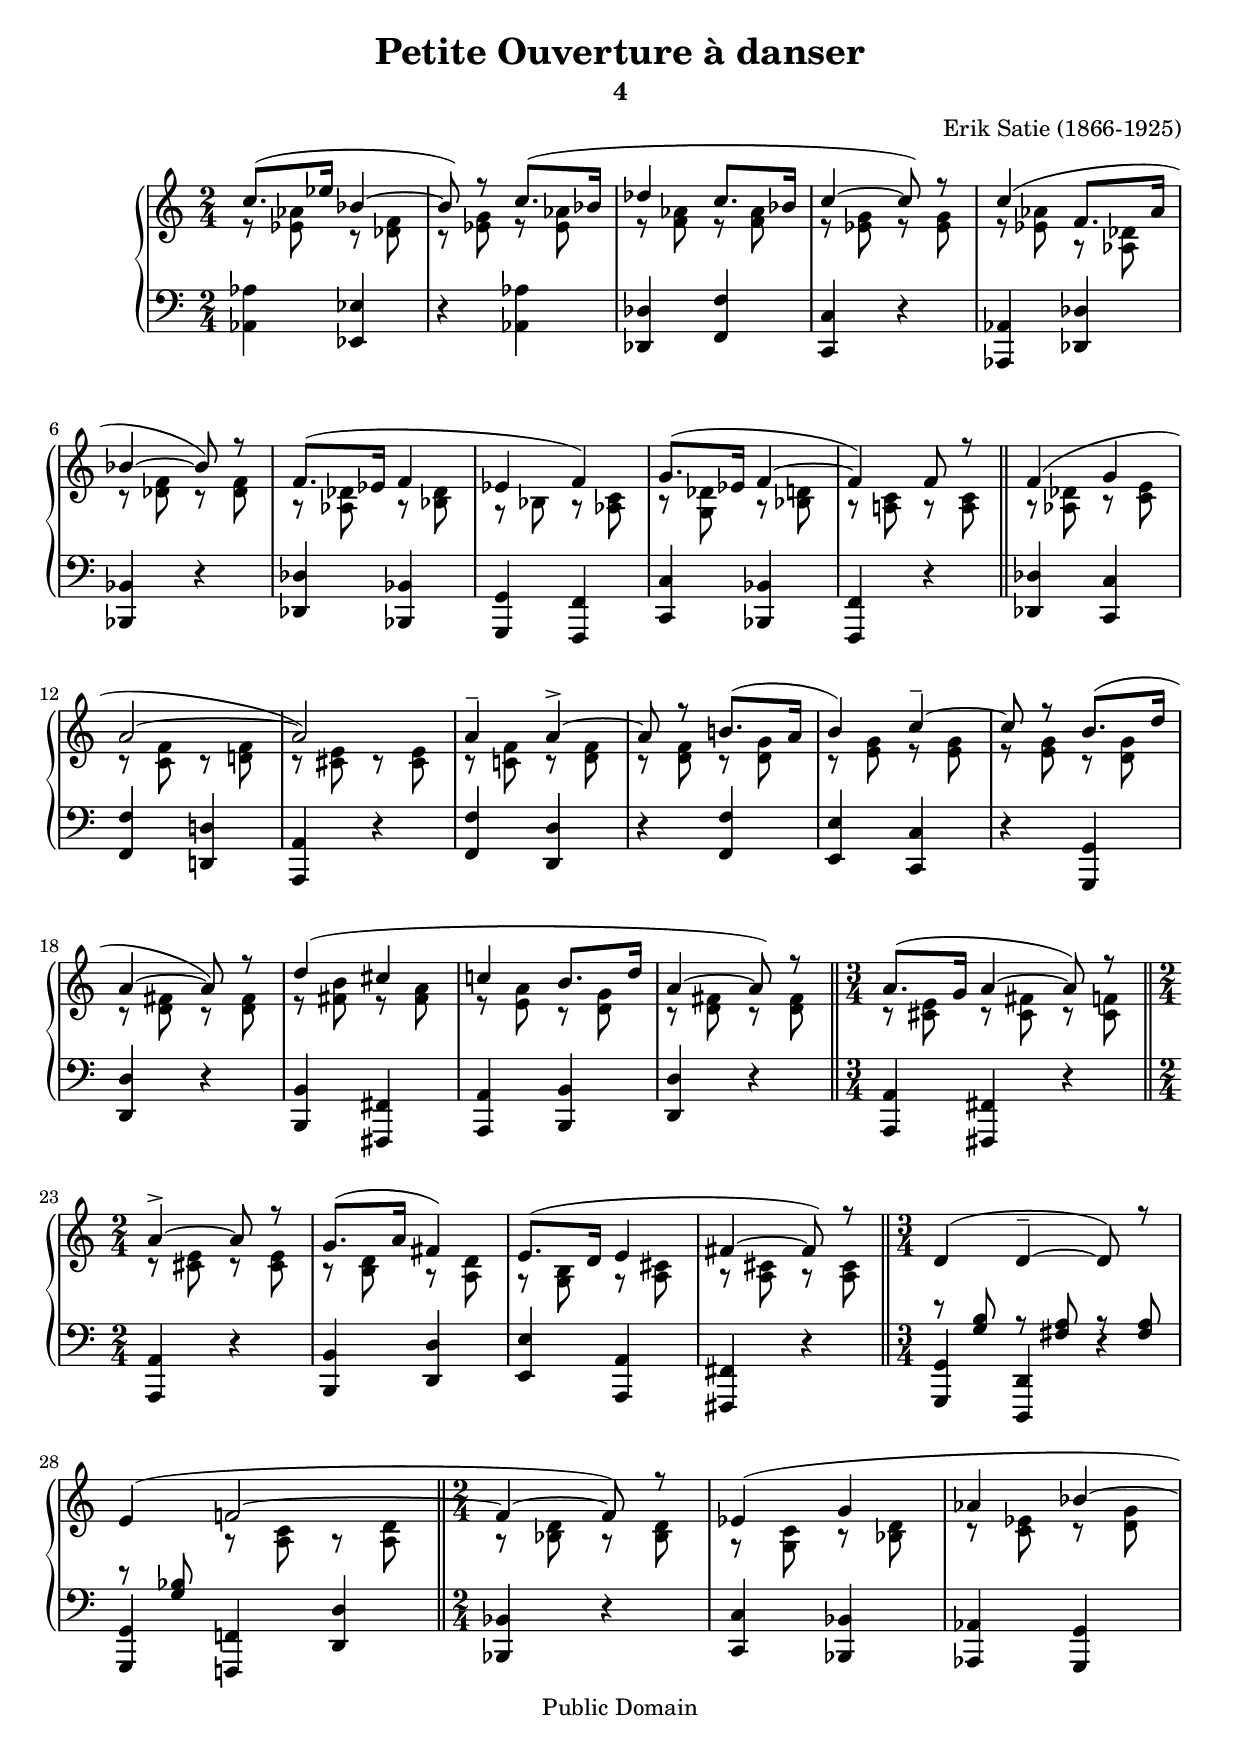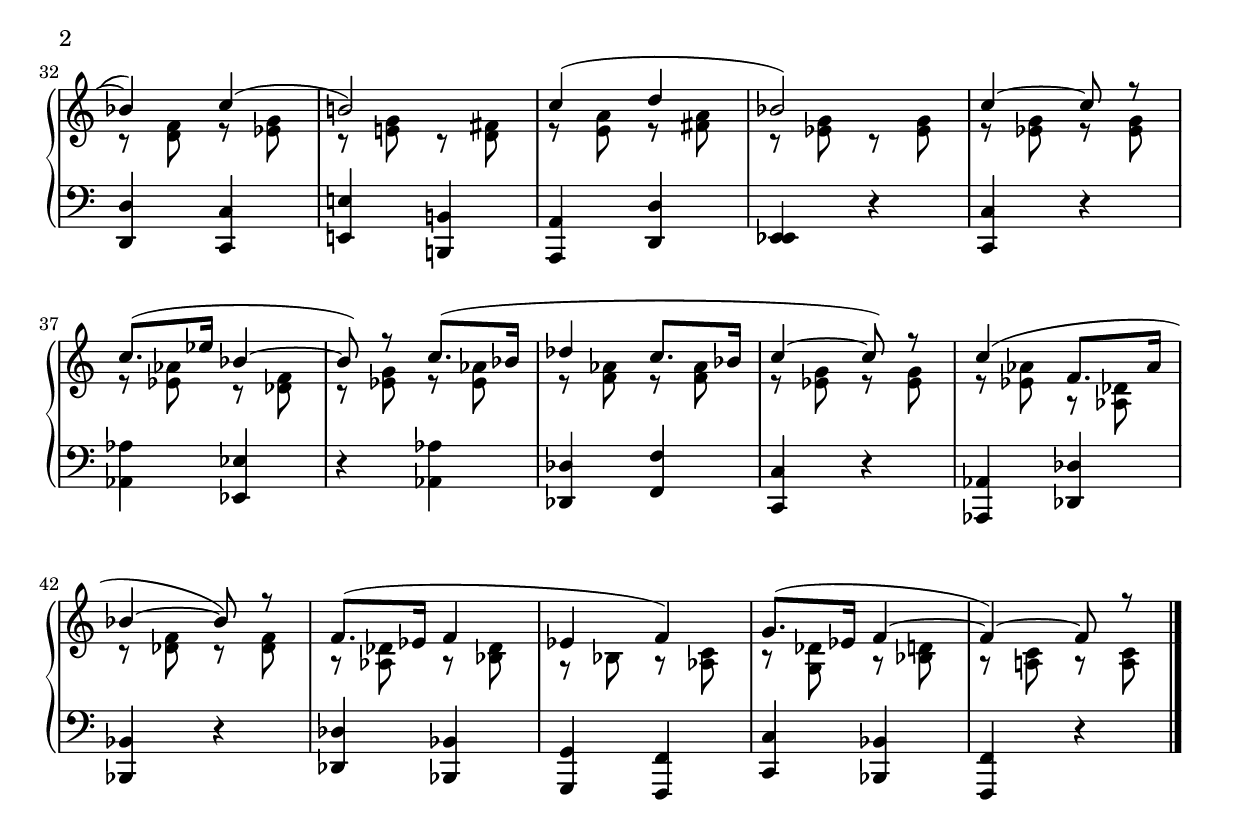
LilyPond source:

\header {
  title = "Petite Ouverture à danser"
  subtitle = "4"
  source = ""
  composer = "Erik Satie (1866-1925)"
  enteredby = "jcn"
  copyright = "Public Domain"
}

\version "2.6.0"

global =  {
  \key a \minor
  \time 2/4
  s2*10
  \bar "||"
  s2*11
  \bar "||"
  \time 3/4
  s2.
  \bar "||"
  \time 2/4
  s2*4
  \bar "||"
  \time 3/4
  s2.*2
  \bar "||"
  \time 2/4
  s2*18
  \bar "|."
}
  
i = \context Staff \relative c''{
  \context Voice = "i"
  \voiceOne

  c8.( es16 bes4 ~ |  bes8) r c8.( bes16 | des4 c8. bes16 | c4 ~  c8) r |
  c4( f,8. as16 | bes4 ~  bes8) r | f8.( es16 f4 | es  f) |
  g8.( es16 f4 ~ |  f) f8 r

  % Au mouvement
  f4 ( g | a2 ~ |  a) | a4-- a-> ~ | a8 r b!8.( a16 |  b4) c-- ~ |
  c8 r b8.( d16 | a4 ~  a8) r | d4( cis | c! b8. d16 | a4 ~  a8) r

  a8.( g16 a4 ~  a8) r |

  a4-> ~ a8 r | g8.( a16  fis4) | e8.( d16 e4 | fis ~  fis8) r

  d4( d-- ~  d8) r e4( f!2 ~ |

  f4 ~  f8) r | es4( g | as bes ~ |  bes) c( |  b!2) | c4( d |  bes2) | c4~ c8 r |
  
  % copy from begin: 1-10
  c8.( es16 bes4 ~ |  bes8) r c8.( bes16 | des4 c8. bes16 | c4 ~  c8) r |
  c4( f,8. as16 | bes4 ~  bes8) r | f8.( es16 f4 | es  f) |
%  g8.( es16 f4 ~ |  f) f8 r ?
  g8.( es16 f4 ~ |  f) ~ f8 r
  
}

ii = \context Staff \relative c'{
  \context Voice = "ii"
  \voiceTwo

  r8 <es as> r <des f> | r <es g> r <es as> | r <f as> r <f as> |
  r <es g> r <es g> | r <es as> r <as, des> | r <des f> r <des f> |
  r <as des> r <bes des> | r bes r <as c> | r <g des'> r <bes d> |
  r <a! c> r <a c>

  % Au movement
  r <as des> r <c e> | r <c f> r <d! f> | r <cis e> r <cis e> |
  r <c! f> r <d f> | r <d f> r <d g> | r <e g> r <e g> | r <e g> r <d g> |
  r <d fis> r <d fis> | r <fis b> r <fis a> | r <e a> r <d g> |
  r <d fis> r <d fis> |

  r <cis e> r <cis fis> r <cis f> |

  r <cis e> r <cis e> | r <b d> r <a d> | r <g b> r <a cis> |
  r <a cis> r <a cis> |

  \change Staff=bass\voiceOne
  r <g b> r <fis a> r <fis a> | r <g bes>
  \change Staff=treble\voiceTwo
  r <a c> r <a d> |

  r <bes d> r <bes d> | r <g c> r <bes d> | r <c es> r <d g> |
  r <d f> r <es g> | r <e! g> r <d fis> | r <e a> r <fis a> |
  r <es g> r <es g> | r <es g> r <es g> |

  
  % copy from begin: 1-10
  r8 <es as> r <des f> | r <es g> r <es as> | r <f as> r <f as> |
  r <es g> r <es g> | r <es as> r <as, des> | r <des f> r <des f> |
  r <as des> r <bes des> | r bes r <as c> | r <g des'> r <bes d> |
  r <a! c> r <a c>
 
}

lower = \context Staff  \relative c{
  \context Voice = "iii"

  <as as'>4 <es es'> | r <as as'> | <des, des'> <f f'> | <c c'> r |
  <as as'> <des des'> | <bes bes'> r | <des des'> <bes bes'> |
  <g g'> <f f'> | <c' c'> <bes bes'> | <f f'> r |

  % Au movement
  <des' des'> <c c'> | <f f'> <d! d'!> | <a a'> r | <f' f'> <d d'> |
  r <f f'> | <e e'> <c c'> | r <g g'> | <d' d'> r | <b b'> <fis fis'> |
  <a a'> <b b'> | <d d'> r |

  <a a'> <fis fis'> r |

  <a a'> r | <b b'> <d d'> | <e e'> <a, a'> | <fis fis'> r |

  <g g'> <d d'> r | <g g'> <f! f'!> <d' d'> |

  <bes bes'> r | <c c'>  <bes bes'> | <as as'> <g g'> | <d' d'> <c c'> |
  <e! e'!> <b! b'!> | <a a'> <d d'> | <es es> r | <c c'> r
  
  % copy from begin: 1-10
  <as' as'>4 <es es'> | r <as as'> | <des, des'> <f f'> | <c c'> r |
  <as as'> <des des'> | <bes bes'> r | <des des'> <bes bes'> |
  <g g'> <f f'> | <c' c'> <bes bes'> | <f f'> r |

}

\score {
    \context PianoStaff <<
	\context Staff = "treble" << 
	    \global 
	    \clef violin
	    \i
	    \ii
	>>
	\context Staff = "bass" <<
	    \global
	    \clef bass
	    \lower
	>>
    >>
    \layout {
	\context {
	    \Score
	    \override SpacingSpanner #'spacing-increment = #3
	}
    }
    \midi {
	\tempo 4 = 60
    }
}

%% Local Variables:
%% coding: utf-8
%% End:
